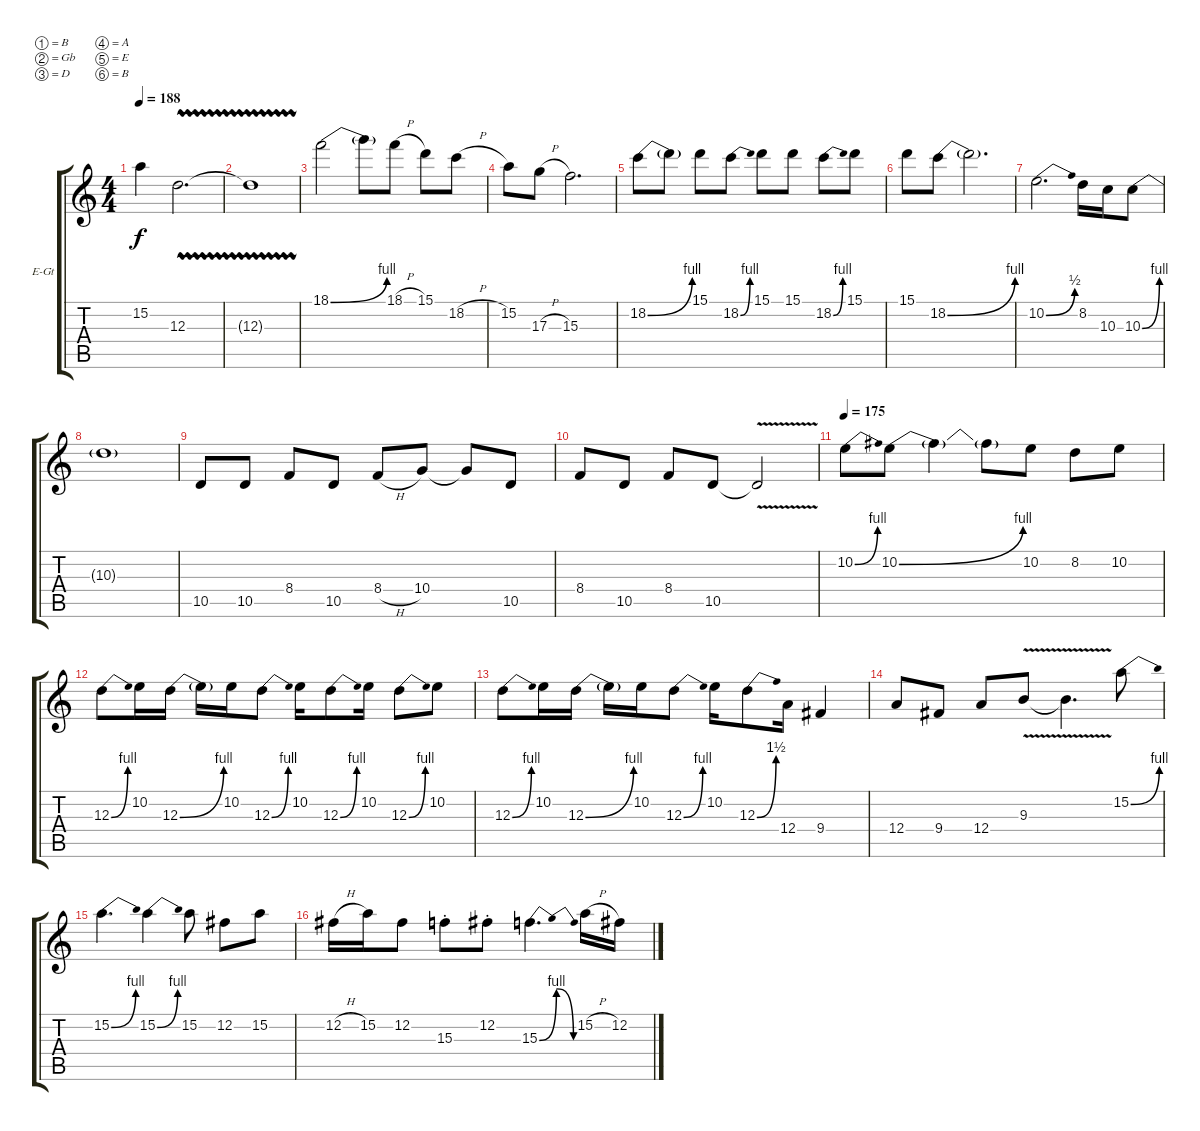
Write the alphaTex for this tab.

\bracketExtendMode groupsimilarinstruments
\firstSystemTrackNameOrientation horizontal
\otherSystemsTrackNameOrientation horizontal
\track ("Lead Guitar 1" "E-Gt") {instrument overdrivenguitar}
\staff {score tabs}
\tuning (B3 Gb3 D3 A2 E2 B1)
\ts (4 4)
\tempo 188
\clef g2
\scale
0.333333
\ks c
15.2{t}.4{dy f} 12.3{vw}.2{d} |
12.3{vw t}.1 |
\scale
0.333333 18.1{be (bend 0 0 15 4)}.2 18.1{t}.8 18.1{h}.8 15.1.8 18.2{h}.8 |
\scale
0.333333 15.2.8 17.3{h}.8 15.3.2{d} |
\scale
0.333333 18.2{be (bend 0 0 15 4)}.8 18.2{t}.8 15.1.8 18.2{be (bend 0 0 15 4)}.8 15.1.8 15.1.8 18.2{be (bend 0 0 15 4)}.8 15.1.8 |
\scale
0.333333 15.1.8 18.2{be (bend 0 0 15 4)}.8 18.2{t}.2{d} |
\scale
0.333333 10.2{be (bend 0 0 14.399999999999999 2)}.2{d} 8.2.16 10.3.16 10.3{be (bend 0 0 15 4)}.8 |
\scale
0.333333 10.3{t}.1 |
\scale
0.333333 10.5.8 10.5.8 8.4.8 10.5.8 8.4{h}.8 10.4.8 10.4{t}.8 10.5.8 |
\scale
0.333333 8.4.8 10.5.8 8.4.8 10.5.8 10.5{v t}.2 |
\tempo 175
\scale
0.333333 10.2{be (bend 0 0 15 4)}.8 10.2{be (bend 0 0 3 4)}.8 10.2{t}.4 10.2{t}.8 10.2.8 8.2.8 10.2.8 |
\scale
0.333333 12.3{be (bend 0 0 15 4)}.8 10.2.16 12.3{be (bend 0 0 15 4)}.16 12.3{t}.16 10.2.16 12.3{be (bend 0 0 15 4)}.8 10.2.16 12.3{be (bend 0 0 15 4)}.8 10.2.16 12.3{be (bend 0 0 15 4)}.8 10.2.8 |
\scale
0.333333 12.3{be (bend 0 0 15 4)}.8 10.2.16 12.3{be (bend 0 0 15 4)}.16 12.3{t}.16 10.2.16 12.3{be (bend 0 0 15 4)}.8 10.2.16 12.3{be (bend 0 0 15 6)}.8 12.4.16 9.4.4 |
\scale
0.333333 12.4.8 9.4.8 12.4.8 9.3{v}.8 9.3{v t}.4{d} 15.2{be (bend 0 0 15 4)}.8 |
\scale
0.333333 15.2{be (bend 0 0 3 4)}.4{d} 15.2{be (bend 0 0 4.8 4)}.4 15.2.8 12.2.8 15.2.8 |
\scale
0.333333 12.2{h}.16 15.2.16 12.2.8 15.3{st}.8 12.2{st}.8 15.3{be (bendrelease 0 0 6.6 4 17.4 4 29.4 0)}.4{d} 15.2{h}.16 12.2.16
